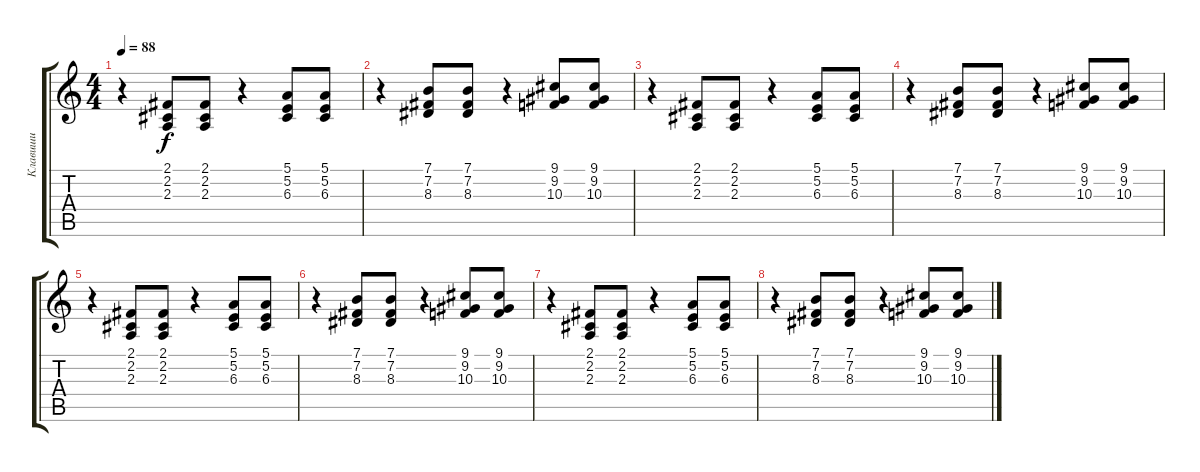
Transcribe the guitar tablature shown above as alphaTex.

\track ("Клавиши" "Клавиши") {instrument tangoaccordion}
\staff {score tabs}
\tuning (E4 B3 G3 D3 A2 E2) {hide}
\ts (4 4)
\tempo 88
\clef g2
\ks c
r.4{dy f} (2.1 2.2 2.3).8 (2.1 2.2 2.3).8 r.4 (5.1 5.2 6.3).8 (5.1 5.2 6.3).8 |
r.4 (7.1 7.2 8.3).8 (7.1 7.2 8.3).8 r.4 (9.1 9.2 10.3).8 (9.1 9.2 10.3).8 |
r.4 (2.1 2.2 2.3).8 (2.1 2.2 2.3).8 r.4 (5.1 5.2 6.3).8 (5.1 5.2 6.3).8 |
r.4 (7.1 7.2 8.3).8 (7.1 7.2 8.3).8 r.4 (9.1 9.2 10.3).8 (9.1 9.2 10.3).8 |
r.4 (2.1 2.2 2.3).8 (2.1 2.2 2.3).8 r.4 (5.1 5.2 6.3).8 (5.1 5.2 6.3).8 |
r.4 (7.1 7.2 8.3).8 (7.1 7.2 8.3).8 r.4 (9.1 9.2 10.3).8 (9.1 9.2 10.3).8 |
r.4 (2.1 2.2 2.3).8 (2.1 2.2 2.3).8 r.4 (5.1 5.2 6.3).8 (5.1 5.2 6.3).8 |
r.4 (7.1 7.2 8.3).8 (7.1 7.2 8.3).8 r.4 (9.1 9.2 10.3).8 (9.1 9.2 10.3).8
